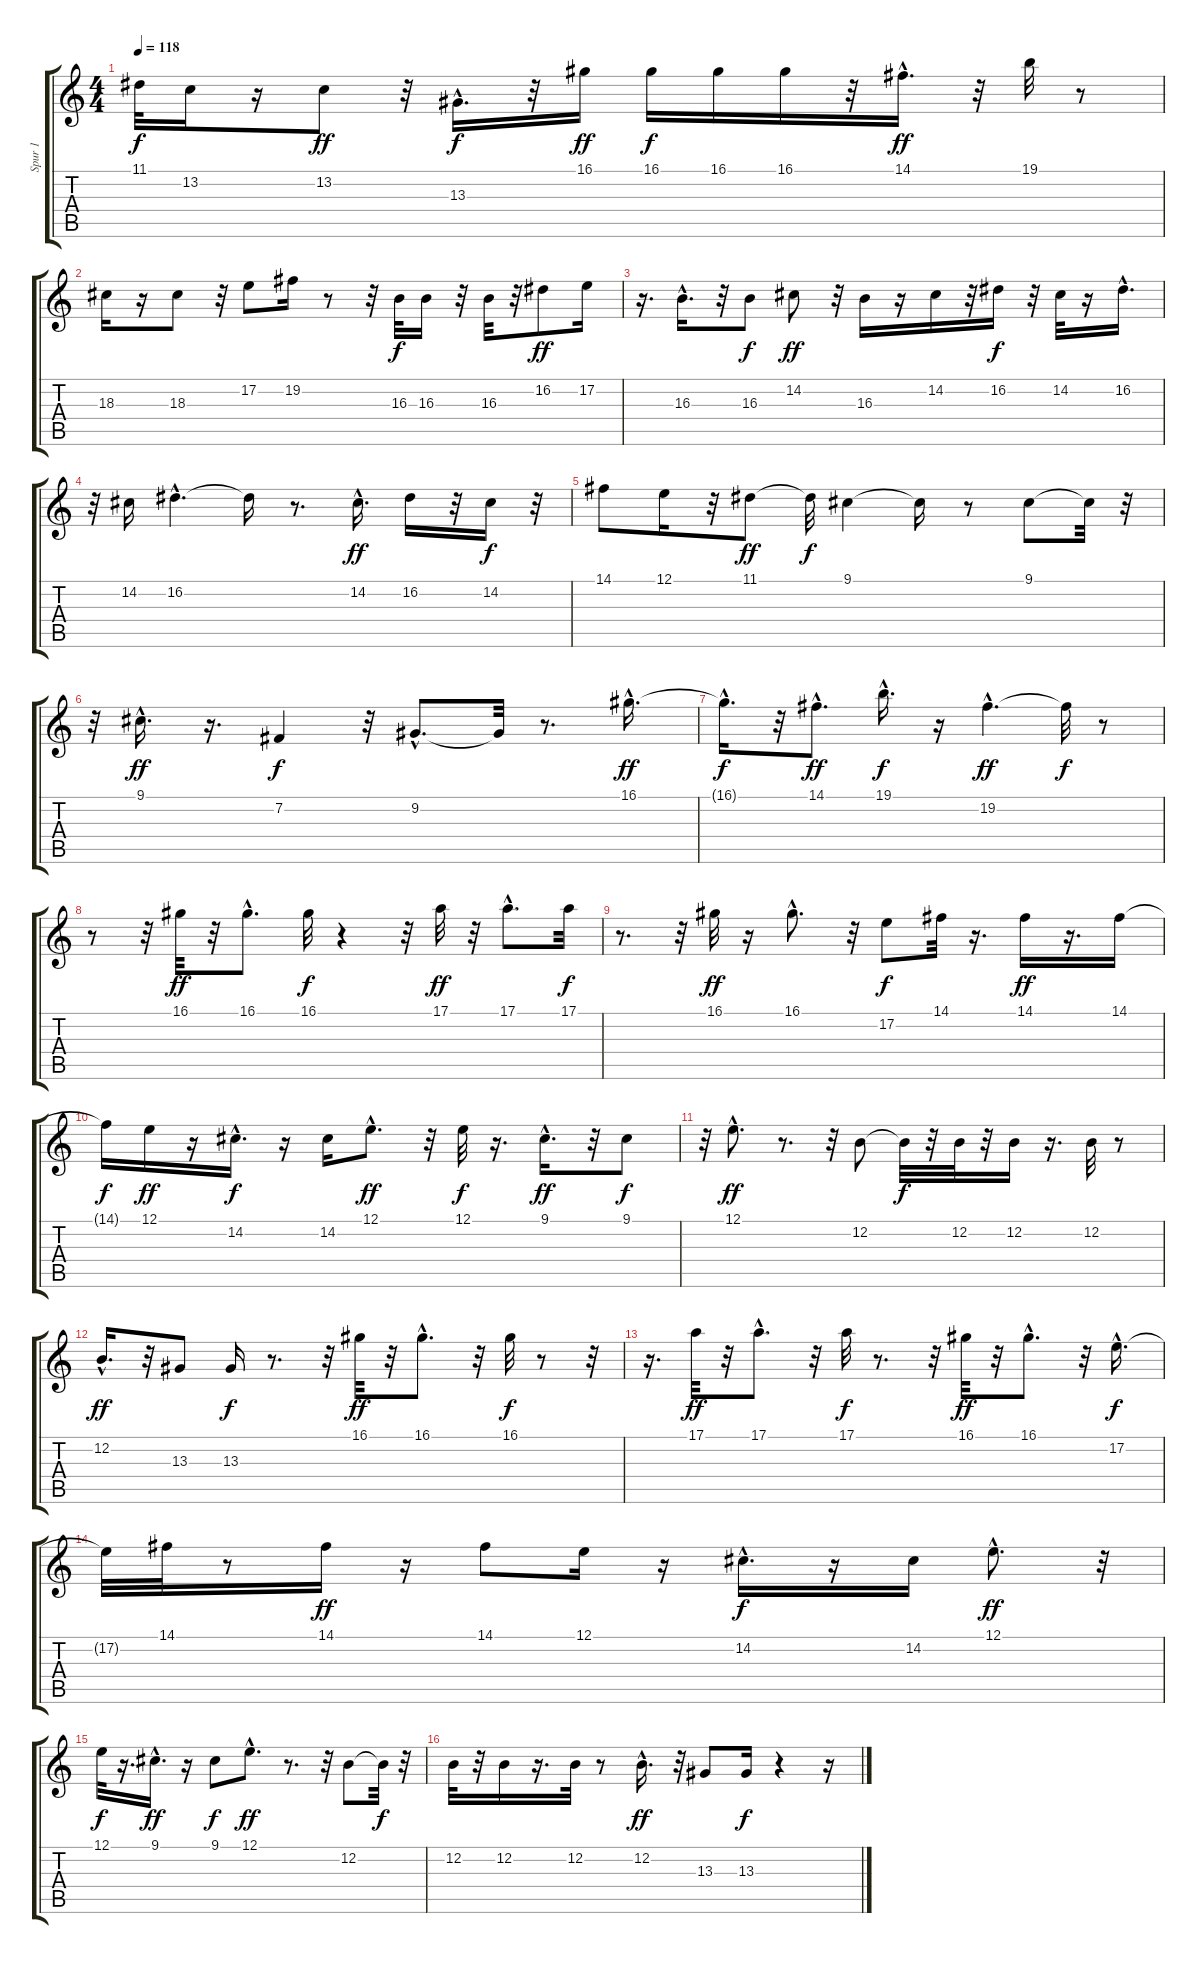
\track ("Spur 1" "Spur 1") {instrument flute}
\staff {score tabs}
\tuning (E4 B3 G3 D3 A2 E2) {hide}
\ts (4 4)
\tempo 118
\clef g2
\ks c
11.1{t}.32{dy f} 13.2.16 r.16 13.2.8{dy ff} r.32 13.3{hac}.16{d dy f} r.32 16.1.16{dy ff} 16.1.16{dy f} 16.1.16 16.1.16 r.32 14.1{hac}.16{d dy ff} r.32 19.1.32 r.8 |
18.3.16 r.16 18.3.8 r.32 17.2.8 19.2.16 r.8 r.32 16.3.32{dy f} 16.3.16 r.32 16.3.32 r.32 16.2.8{dy ff} 17.2.16 |
r.16{d} 16.3{hac}.16{d} r.32 16.3.8{dy f} 14.2.8{dy ff} r.32 16.3.16 r.16 14.2.16 r.32 16.2.16{dy f} r.32 14.2.32 r.16 16.2{hac}.16{d} |
r.32 14.2.16 16.2{hac}.4{d} 16.2{t}.16 r.8{d} 14.2{hac}.16{d dy ff} 16.2.16 r.32 14.2.16{dy f} r.32 |
14.1.8 12.1.16 r.32 11.1.8{dy ff} 11.1{t}.32{dy f} 9.1.4 9.1{t}.16 r.8 9.1.8 9.1{t}.32 r.32 |
r.32 9.1{hac}.16{d dy ff} r.16{d} 7.2.4{dy f} r.32 9.2{hac}.8{d} 9.2{t}.32 r.8{d} 16.1{hac}.16{d dy ff} |
16.1{hac t}.16{d dy f} r.32 14.1{hac}.8{d dy ff} 19.1{hac}.16{d dy f} r.16 19.2{hac}.4{d dy ff} 19.2{t}.32{dy f} r.8 |
r.8 r.32 16.1.32{dy ff} r.32 16.1{hac}.8{d} 16.1.32{dy f} r.4 r.32 17.1.32{dy ff} r.32 17.1{hac}.8{d} 17.1.32{dy f} |
r.8{d} r.32 16.1.32{dy ff} r.16 16.1{hac}.8{d} r.32 17.2.8{dy f} 14.1.32 r.16{d} 14.1.16{dy ff} r.16{d} 14.1.16 |
14.1{t}.16{dy f} 12.1.16{dy ff} r.16 14.2{hac}.16{d dy f} r.16 14.2.16 12.1{hac}.8{d dy ff} r.32 12.1.32{dy f} r.16{d} 9.1{hac}.16{d dy ff} r.32 9.1.8{dy f} |
r.32 12.1{hac}.8{d dy ff} r.8{d} r.32 12.2.8 12.2{t}.32{dy f} r.32 12.2.32 r.32 12.2.16 r.16{d} 12.2.32 r.8 |
12.2{hac}.16{d dy ff} r.32 13.3.8 13.3.16{dy f} r.8{d} r.32 16.1.32{dy ff} r.32 16.1{hac}.8{d} r.32 16.1.32{dy f} r.8 r.32 |
r.16{d} 17.1.32{dy ff} r.32 17.1{hac}.8{d} r.32 17.1.32{dy f} r.8{d} r.32 16.1.32{dy ff} r.32 16.1{hac}.8{d} r.32 17.2{hac}.16{d dy f} |
17.2{t}.32 14.1.32 r.8 14.1.16{dy ff} r.16 14.1.8 12.1.16 r.16 14.2{hac}.16{d dy f} r.16 14.2.16 12.1{hac}.8{d dy ff volume 12} r.32 |
12.1.32{dy f volume 12} r.16{d} 9.1{hac}.16{d dy ff} r.16 9.1.8{dy f volume 11} 12.1{hac}.8{d dy ff} r.8{d} r.32 12.2.8{volume 8} 12.2{t}.32{dy f} r.32 |
12.2.32{volume 8} r.32 12.2.16 r.16{d} 12.2.32 r.8 12.2{hac}.16{d dy ff volume 7} r.32 13.3.8{volume 6} 13.3.16{dy f volume 5} r.4 r.16
